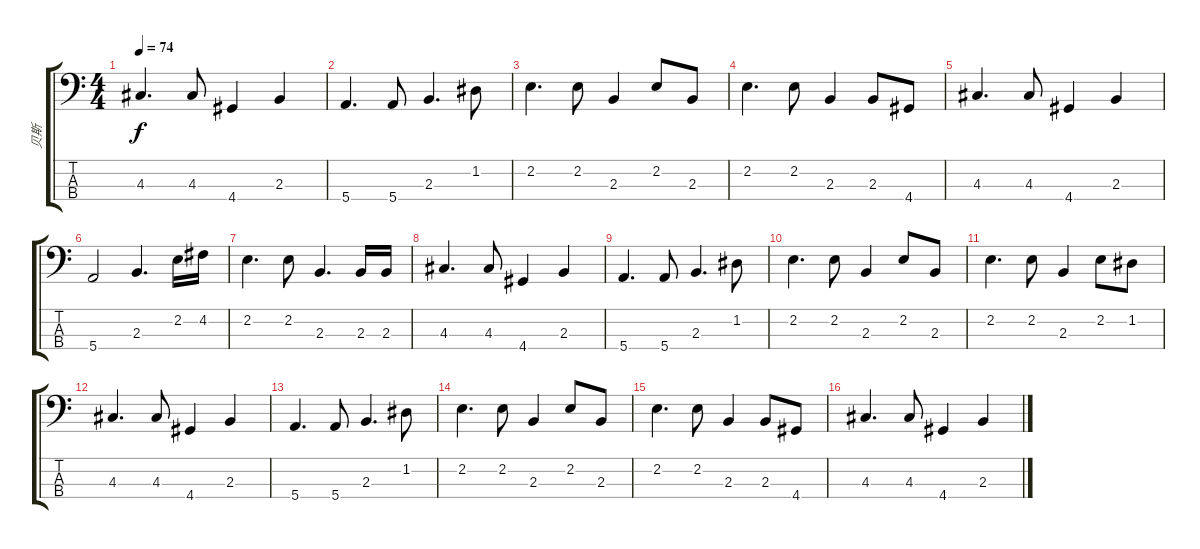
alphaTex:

\track ("贝斯" "贝斯") {instrument acousticguitarnylon}
\staff {score tabs}
\tuning (G2 D2 A1 E1) {hide}
\ts (4 4)
\tempo 74
\clef f4
\ks c
4.3.4{d dy f} 4.3.8 4.4.4 2.3.4 |
5.4.4{d} 5.4.8 2.3.4{d} 1.2.8 |
2.2.4{d} 2.2.8 2.3.4 2.2.8 2.3.8 |
2.2.4{d} 2.2.8 2.3.4 2.3.8 4.4.8 |
4.3.4{d} 4.3.8 4.4.4 2.3.4 |
5.4.2 2.3.4{d} 2.2.16 4.2.16 |
2.2.4{d} 2.2.8 2.3.4{d} 2.3.16 2.3.16 |
4.3.4{d} 4.3.8 4.4.4 2.3.4 |
5.4.4{d} 5.4.8 2.3.4{d} 1.2.8 |
2.2.4{d} 2.2.8 2.3.4 2.2.8 2.3.8 |
2.2.4{d} 2.2.8 2.3.4 2.2.8 1.2.8 |
4.3.4{d} 4.3.8 4.4.4 2.3.4 |
5.4.4{d} 5.4.8 2.3.4{d} 1.2.8 |
2.2.4{d} 2.2.8 2.3.4 2.2.8 2.3.8 |
2.2.4{d} 2.2.8 2.3.4 2.3.8 4.4.8 |
4.3.4{d} 4.3.8 4.4.4 2.3.4
